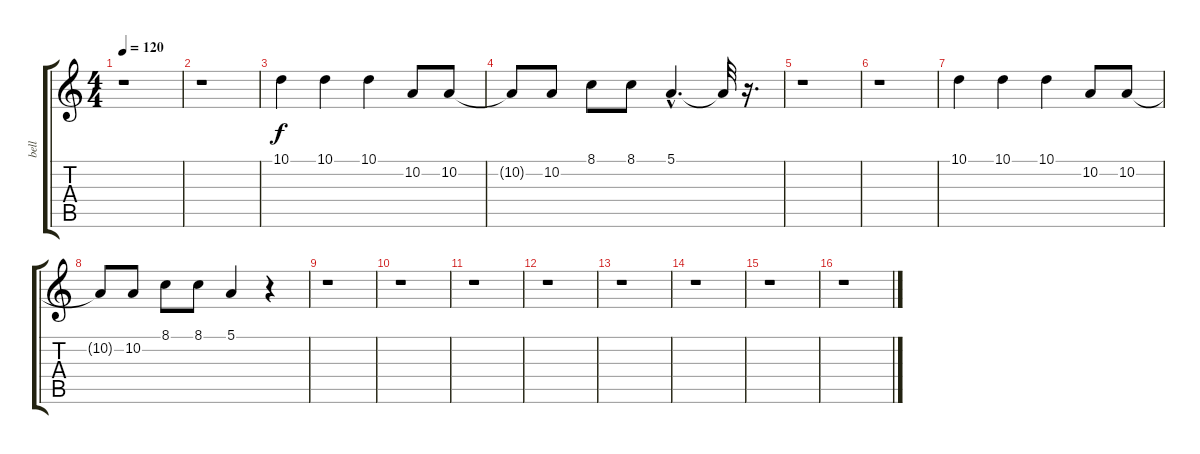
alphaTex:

\track ("bell" "bell") {instrument vibraphone}
\staff {score tabs}
\tuning (E4 B3 G3 D3 A2 E2) {hide}
\ts (4 4)
\tempo 120
\clef g2
\ks c
r.1{dy ff} |
r.1 |
10.1.4{dy f} 10.1.4 10.1.4 10.2.8 10.2.8 |
10.2{t}.8 10.2.8 8.1.8 8.1.8 5.1{hac}.4{d} 5.1{t}.32 r.16{d} |
r.1 |
r.1 |
10.1.4 10.1.4 10.1.4 10.2.8 10.2.8 |
10.2{t}.8 10.2.8 8.1.8 8.1.8 5.1.4 r.4 |
r.1 |
r.1 |
r.1 |
r.1 |
r.1 |
r.1 |
r.1 |
r.1
